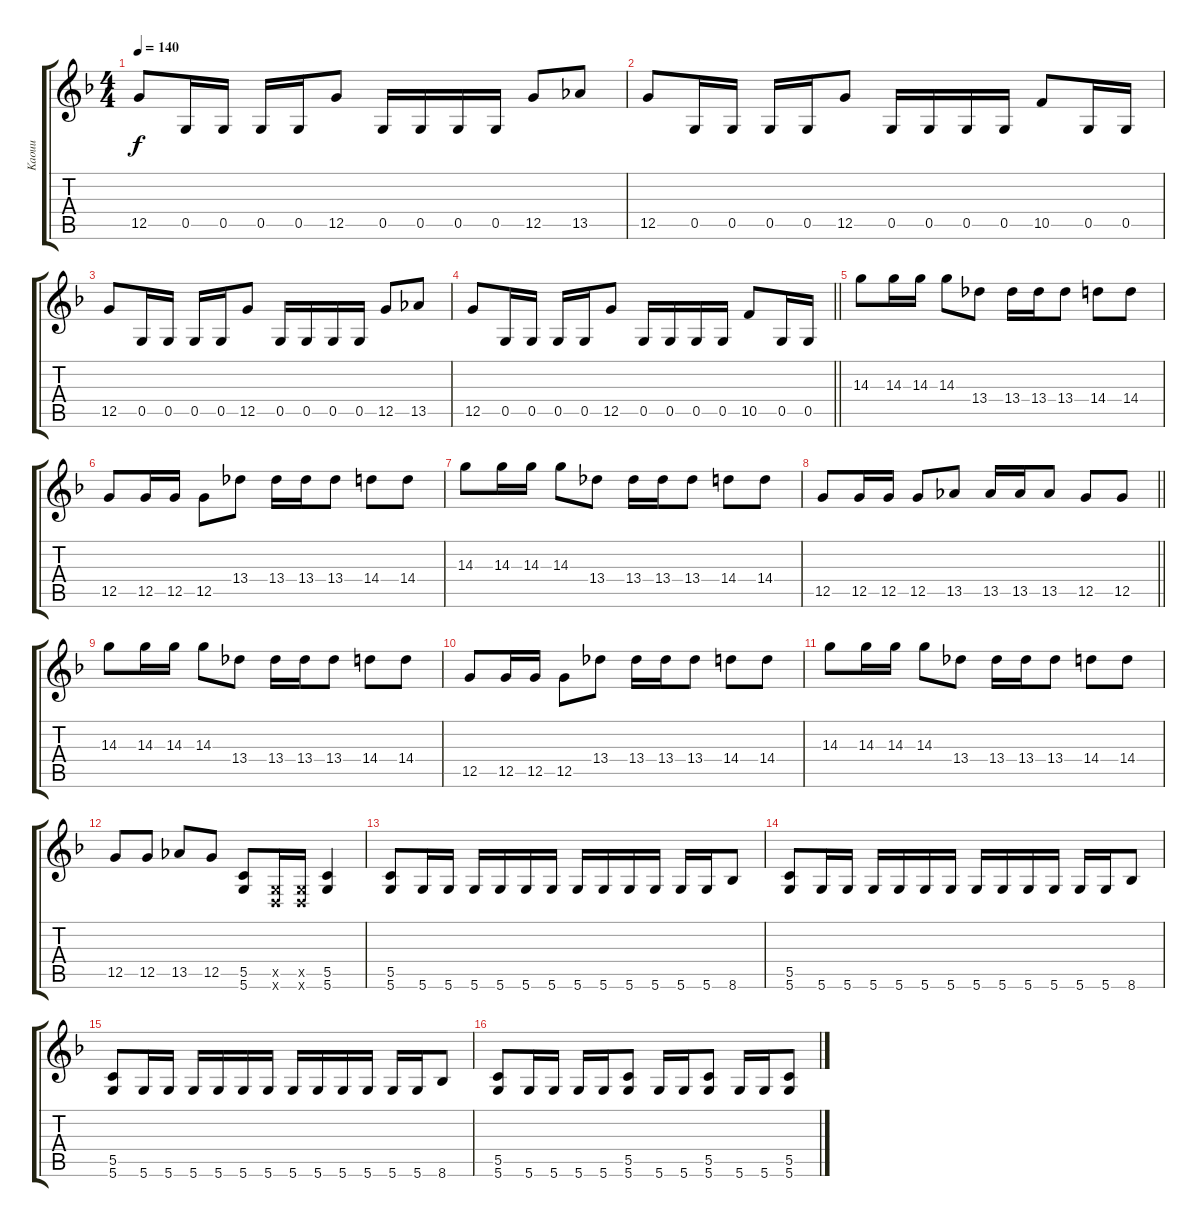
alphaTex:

\track ("Kaouu" "Kaouu") {instrument overdrivenguitar}
\staff {score tabs}
\tuning (D4 A3 F3 C3 G2 D2) {hide}
\ts (4 4)
\tempo 140
\clef g2
\ks dminor
12.5.8{dy f} 0.5.16 0.5.16 0.5.16 0.5.16 12.5.8 0.5.16 0.5.16 0.5.16 0.5.16 12.5.8 13.5.8 |
12.5.8 0.5.16 0.5.16 0.5.16 0.5.16 12.5.8 0.5.16 0.5.16 0.5.16 0.5.16 10.5.8 0.5.16 0.5.16 |
12.5.8 0.5.16 0.5.16 0.5.16 0.5.16 12.5.8 0.5.16 0.5.16 0.5.16 0.5.16 12.5.8 13.5.8 |
\barLineRight lightlight
12.5.8 0.5.16 0.5.16 0.5.16 0.5.16 12.5.8 0.5.16 0.5.16 0.5.16 0.5.16 10.5.8 0.5.16 0.5.16 |
14.3.8 14.3.16 14.3.16 14.3.8 13.4.8 13.4.16 13.4.16 13.4.8 14.4.8 14.4.8 |
12.5.8 12.5.16 12.5.16 12.5.8 13.4.8 13.4.16 13.4.16 13.4.8 14.4.8 14.4.8 |
14.3.8 14.3.16 14.3.16 14.3.8 13.4.8 13.4.16 13.4.16 13.4.8 14.4.8 14.4.8 |
\barLineRight lightlight
12.5.8 12.5.16 12.5.16 12.5.8 13.5.8 13.5.16 13.5.16 13.5.8 12.5.8 12.5.8 |
14.3.8 14.3.16 14.3.16 14.3.8 13.4.8 13.4.16 13.4.16 13.4.8 14.4.8 14.4.8 |
12.5.8 12.5.16 12.5.16 12.5.8 13.4.8 13.4.16 13.4.16 13.4.8 14.4.8 14.4.8 |
14.3.8 14.3.16 14.3.16 14.3.8 13.4.8 13.4.16 13.4.16 13.4.8 14.4.8 14.4.8 |
12.5.8 12.5.8 13.5.8 12.5.8 (5.5 5.6).8 (0.5{x} 0.6{x}).16 (0.5{x} 0.6{x}).16 (5.5 5.6).4 |
(5.5 5.6).8 5.6.16 5.6.16 5.6.16 5.6.16 5.6.16 5.6.16 5.6.16 5.6.16 5.6.16 5.6.16 5.6.16 5.6.16 8.6.8 |
(5.5 5.6).8 5.6.16 5.6.16 5.6.16 5.6.16 5.6.16 5.6.16 5.6.16 5.6.16 5.6.16 5.6.16 5.6.16 5.6.16 8.6.8 |
(5.5 5.6).8 5.6.16 5.6.16 5.6.16 5.6.16 5.6.16 5.6.16 5.6.16 5.6.16 5.6.16 5.6.16 5.6.16 5.6.16 8.6.8 |
(5.5 5.6).8 5.6.16 5.6.16 5.6.16 5.6.16 (5.5 5.6).8 5.6.16 5.6.16 (5.5 5.6).8 5.6.16 5.6.16 (5.5 5.6).8
